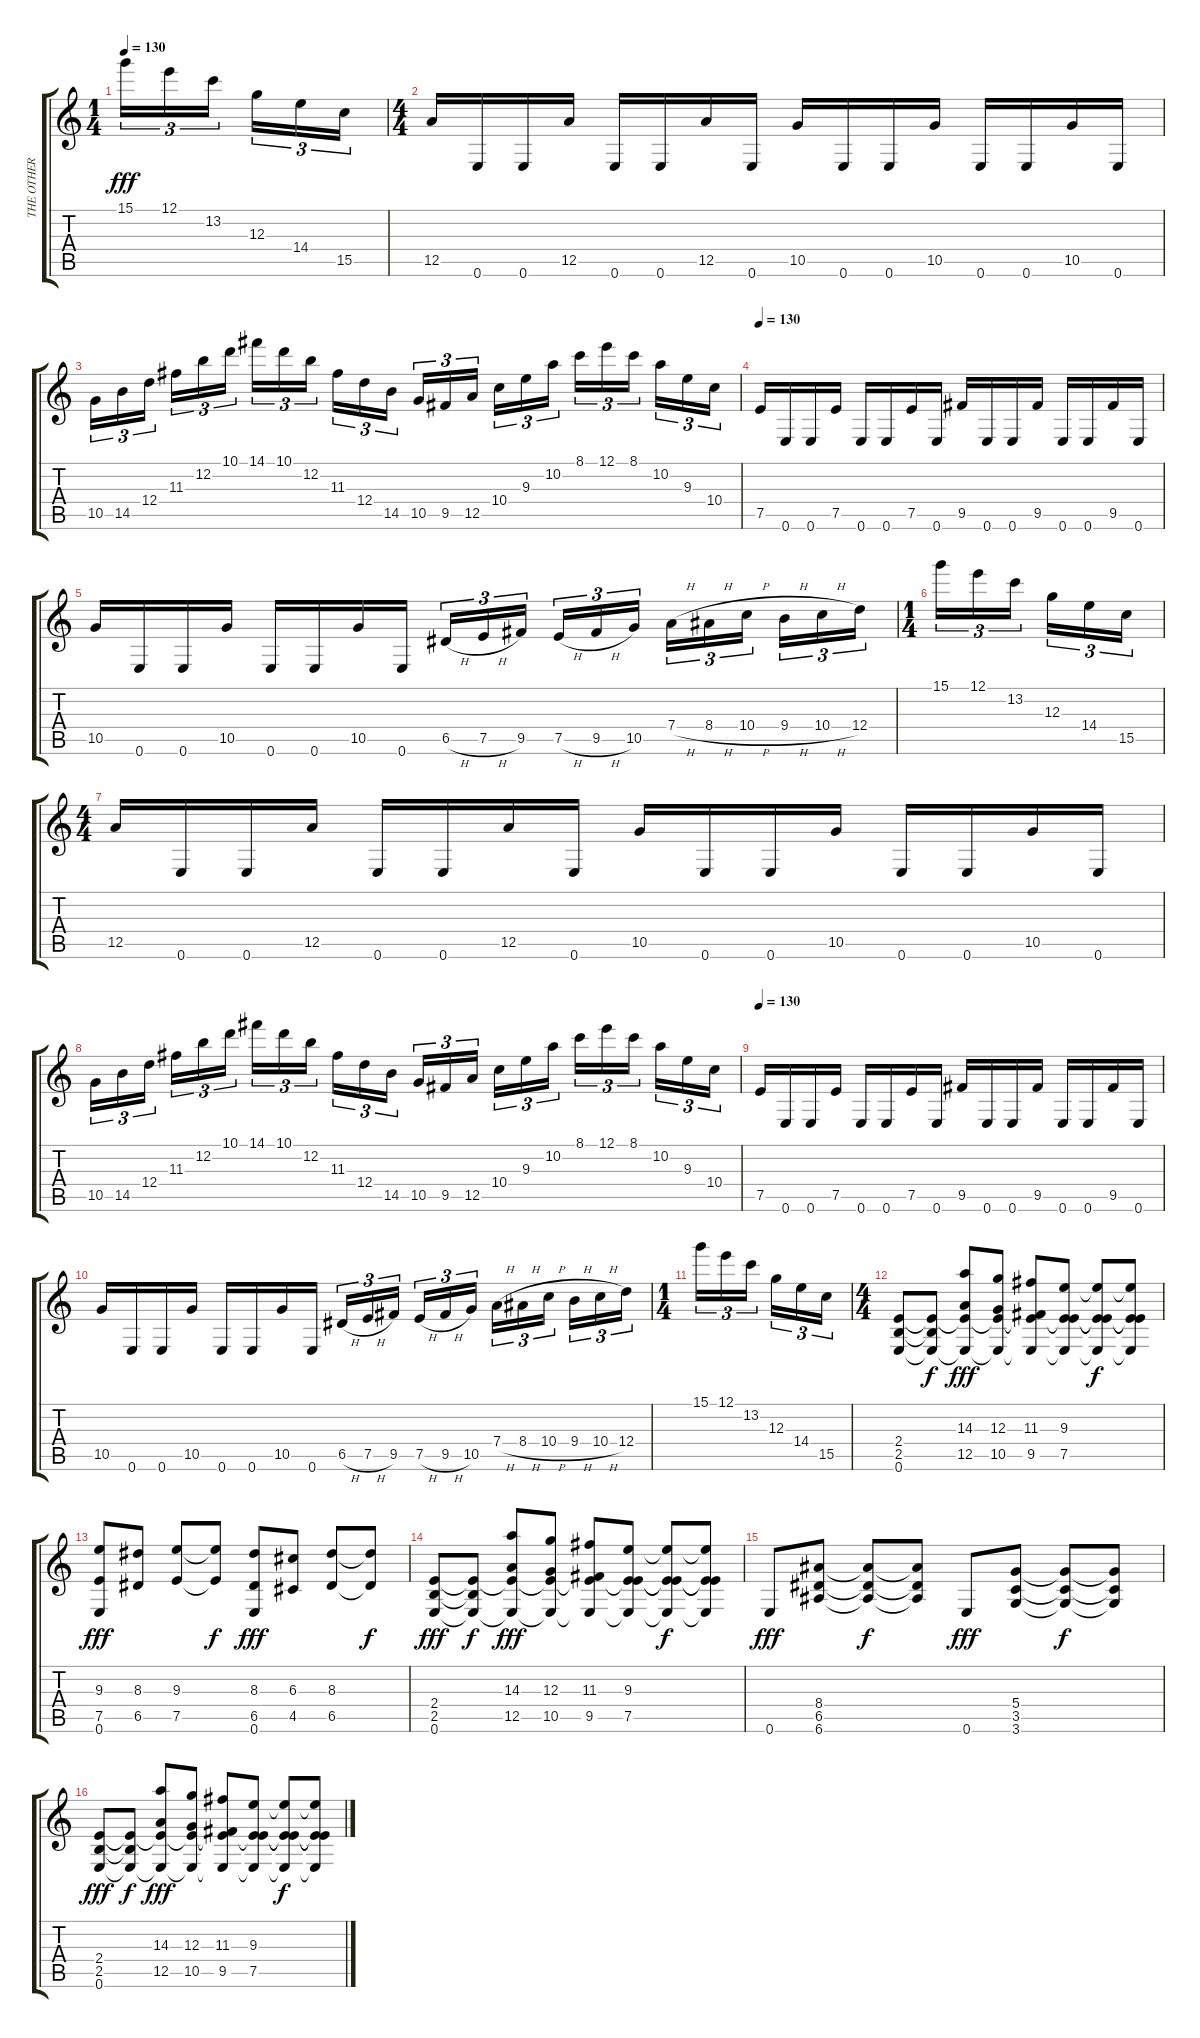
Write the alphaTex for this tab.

\track ("THE OTHER NICK" "THE OTHER ") {instrument distortionguitar}
\staff {score tabs}
\tuning (E4 B3 G3 D3 A2 E2) {hide}
\ts (1 4)
\tempo 130
\clef g2
\ks c
15.1.16{tu (3 2) dy fff} 12.1.16{tu (3 2)} 13.2.16{tu (3 2) beam splitsecondary} 12.3.16{tu (3 2)} 14.4.16{tu (3 2)} 15.5.16{tu (3 2)} |
\ts (4 4)
12.5.16 0.6.16 0.6.16 12.5.16 0.6.16 0.6.16 12.5.16 0.6.16 10.5.16 0.6.16 0.6.16 10.5.16 0.6.16 0.6.16 10.5.16 0.6.16 |
10.5.16{tu (3 2)} 14.5.16{tu (3 2)} 12.4.16{tu (3 2) beam splitsecondary} 11.3.16{tu (3 2)} 12.2.16{tu (3 2)} 10.1.16{tu (3 2)} 14.1.16{tu (3 2)} 10.1.16{tu (3 2)} 12.2.16{tu (3 2) beam splitsecondary} 11.3.16{tu (3 2)} 12.4.16{tu (3 2)} 14.5.16{tu (3 2)} 10.5.16{tu (3 2)} 9.5.16{tu (3 2)} 12.5.16{tu (3 2) beam splitsecondary} 10.4.16{tu (3 2)} 9.3.16{tu (3 2)} 10.2.16{tu (3 2)} 8.1.16{tu (3 2)} 12.1.16{tu (3 2)} 8.1.16{tu (3 2) beam splitsecondary} 10.2.16{tu (3 2)} 9.3.16{tu (3 2)} 10.4.16{tu (3 2)} |
\tempo 130
7.5.16 0.6.16 0.6.16 7.5.16 0.6.16 0.6.16 7.5.16 0.6.16 9.5.16 0.6.16 0.6.16 9.5.16 0.6.16 0.6.16 9.5.16 0.6.16 |
10.5.16 0.6.16 0.6.16 10.5.16 0.6.16 0.6.16 10.5.16 0.6.16 6.5{h}.16{tu (3 2)} 7.5{h}.16{tu (3 2)} 9.5.16{tu (3 2) beam splitsecondary} 7.5{h}.16{tu (3 2)} 9.5{h}.16{tu (3 2)} 10.5.16{tu (3 2)} 7.4{h}.16{tu (3 2)} 8.4{h}.16{tu (3 2)} 10.4{h}.16{tu (3 2) beam splitsecondary} 9.4{h}.16{tu (3 2)} 10.4{h}.16{tu (3 2)} 12.4.16{tu (3 2)} |
\ts (1 4)
15.1.16{tu (3 2)} 12.1.16{tu (3 2)} 13.2.16{tu (3 2) beam splitsecondary} 12.3.16{tu (3 2)} 14.4.16{tu (3 2)} 15.5.16{tu (3 2)} |
\ts (4 4)
12.5.16 0.6.16 0.6.16 12.5.16 0.6.16 0.6.16 12.5.16 0.6.16 10.5.16 0.6.16 0.6.16 10.5.16 0.6.16 0.6.16 10.5.16 0.6.16 |
10.5.16{tu (3 2)} 14.5.16{tu (3 2)} 12.4.16{tu (3 2) beam splitsecondary} 11.3.16{tu (3 2)} 12.2.16{tu (3 2)} 10.1.16{tu (3 2)} 14.1.16{tu (3 2)} 10.1.16{tu (3 2)} 12.2.16{tu (3 2) beam splitsecondary} 11.3.16{tu (3 2)} 12.4.16{tu (3 2)} 14.5.16{tu (3 2)} 10.5.16{tu (3 2)} 9.5.16{tu (3 2)} 12.5.16{tu (3 2) beam splitsecondary} 10.4.16{tu (3 2)} 9.3.16{tu (3 2)} 10.2.16{tu (3 2)} 8.1.16{tu (3 2)} 12.1.16{tu (3 2)} 8.1.16{tu (3 2) beam splitsecondary} 10.2.16{tu (3 2)} 9.3.16{tu (3 2)} 10.4.16{tu (3 2)} |
\tempo 130
7.5.16 0.6.16 0.6.16 7.5.16 0.6.16 0.6.16 7.5.16 0.6.16 9.5.16 0.6.16 0.6.16 9.5.16 0.6.16 0.6.16 9.5.16 0.6.16 |
10.5.16 0.6.16 0.6.16 10.5.16 0.6.16 0.6.16 10.5.16 0.6.16 6.5{h}.16{tu (3 2)} 7.5{h}.16{tu (3 2)} 9.5.16{tu (3 2) beam splitsecondary} 7.5{h}.16{tu (3 2)} 9.5{h}.16{tu (3 2)} 10.5.16{tu (3 2)} 7.4{h}.16{tu (3 2)} 8.4{h}.16{tu (3 2)} 10.4{h}.16{tu (3 2) beam splitsecondary} 9.4{h}.16{tu (3 2)} 10.4{h}.16{tu (3 2)} 12.4.16{tu (3 2)} |
\ts (1 4)
15.1.16{tu (3 2)} 12.1.16{tu (3 2)} 13.2.16{tu (3 2) beam splitsecondary} 12.3.16{tu (3 2)} 14.4.16{tu (3 2)} 15.5.16{tu (3 2)} |
\ts (4 4)
(2.4 2.5 0.6).8 (2.4{t} 2.5{t} 0.6{t}).8{dy f} (14.3 2.4{t} 12.5 0.6{t}).8{dy fff} (12.3 2.4{t} 10.5 0.6{t}).8 (11.3 2.4{t} 9.5 0.6{t}).8 (9.3 2.4{t} 7.5 0.6{t}).8 (9.3{t} 2.4{t} 7.5{t} 0.6{t}).8{dy f} (9.3{t} 2.4{t} 7.5{t} 0.6{t}).8 |
(9.3 7.5 0.6).8{dy fff} (8.3 6.5).8 (9.3 7.5).8 (9.3{t} 7.5{t}).8{dy f} (8.3 6.5 0.6).8{dy fff} (6.3 4.5).8 (8.3 6.5).8 (8.3{t} 6.5{t}).8{dy f} |
(2.4 2.5 0.6).8{dy fff} (2.4{t} 2.5{t} 0.6{t}).8{dy f} (14.3 2.4{t} 12.5 0.6{t}).8{dy fff} (12.3 2.4{t} 10.5 0.6{t}).8 (11.3 2.4{t} 9.5 0.6{t}).8 (9.3 2.4{t} 7.5 0.6{t}).8 (9.3{t} 2.4{t} 7.5{t} 0.6{t}).8{dy f} (9.3{t} 2.4{t} 7.5{t} 0.6{t}).8 |
0.6.8{dy fff} (8.4 6.5 6.6).8 (8.4{t} 6.5{t} 6.6{t}).8{dy f} (8.4{t} 6.5{t} 6.6{t}).8 0.6.8{dy fff} (5.4 3.5 3.6).8 (5.4{t} 3.5{t} 3.6{t}).8{dy f} (5.4{t} 3.5{t} 3.6{t}).8 |
(2.4 2.5 0.6).8{dy fff} (2.4{t} 2.5{t} 0.6{t}).8{dy f} (14.3 2.4{t} 12.5 0.6{t}).8{dy fff} (12.3 2.4{t} 10.5 0.6{t}).8 (11.3 2.4{t} 9.5 0.6{t}).8 (9.3 2.4{t} 7.5 0.6{t}).8 (9.3{t} 2.4{t} 7.5{t} 0.6{t}).8{dy f} (9.3{t} 2.4{t} 7.5{t} 0.6{t}).8
